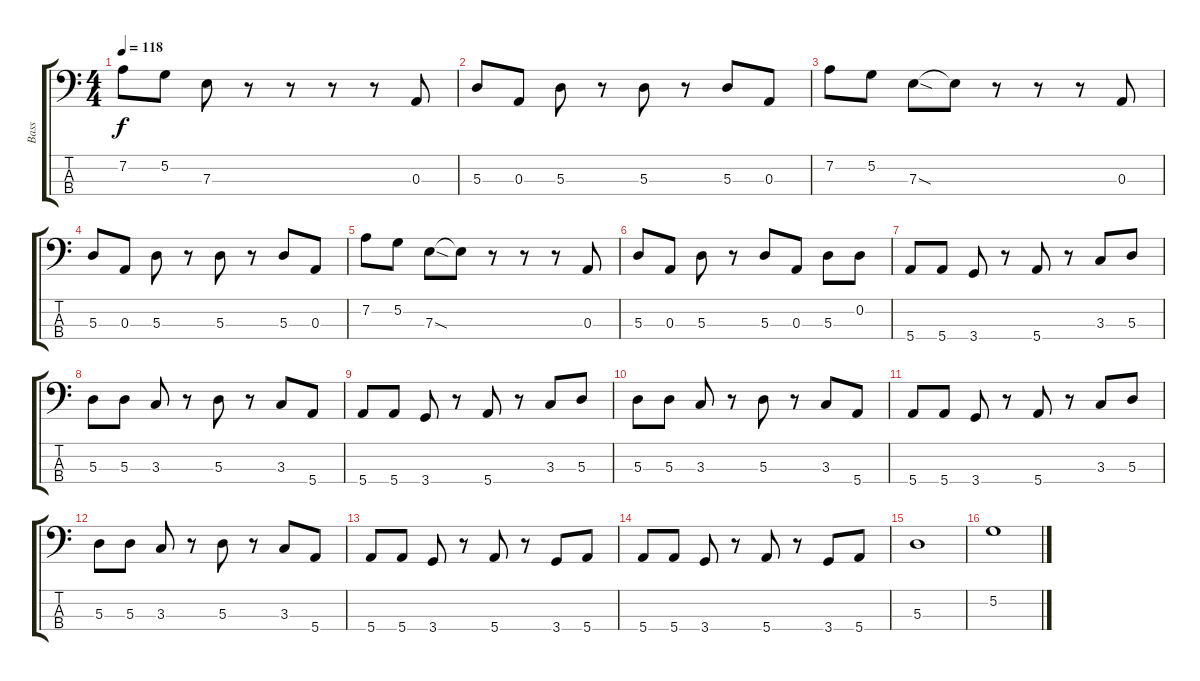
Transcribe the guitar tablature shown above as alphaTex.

\track ("Bass" "Bass") {instrument electricbassfinger}
\staff {score tabs}
\tuning (G2 D2 A1 E1) {hide}
\ts (4 4)
\tempo 118
\clef f4
\ks c
7.2.8{dy f} 5.2.8 7.3.8 r.8 r.8 r.8 r.8 0.3.8 |
5.3.8 0.3.8 5.3.8 r.8 5.3.8 r.8 5.3.8 0.3.8 |
7.2.8 5.2.8 7.3{sod}.8 7.3{t}.8 r.8 r.8 r.8 0.3.8 |
5.3.8 0.3.8 5.3.8 r.8 5.3.8 r.8 5.3.8 0.3.8 |
7.2.8 5.2.8 7.3{sod}.8 7.3{t}.8 r.8 r.8 r.8 0.3.8 |
5.3.8 0.3.8 5.3.8 r.8 5.3.8 0.3.8 5.3.8 0.2.8 |
5.4.8 5.4.8 3.4.8 r.8 5.4.8 r.8 3.3.8 5.3.8 |
5.3.8 5.3.8 3.3.8 r.8 5.3.8 r.8 3.3.8 5.4.8 |
5.4.8 5.4.8 3.4.8 r.8 5.4.8 r.8 3.3.8 5.3.8 |
5.3.8 5.3.8 3.3.8 r.8 5.3.8 r.8 3.3.8 5.4.8 |
5.4.8 5.4.8 3.4.8 r.8 5.4.8 r.8 3.3.8 5.3.8 |
5.3.8 5.3.8 3.3.8 r.8 5.3.8 r.8 3.3.8 5.4.8 |
5.4.8 5.4.8 3.4.8 r.8 5.4.8 r.8 3.4.8 5.4.8 |
5.4.8 5.4.8 3.4.8 r.8 5.4.8 r.8 3.4.8 5.4.8 |
5.3.1 |
5.2.1
